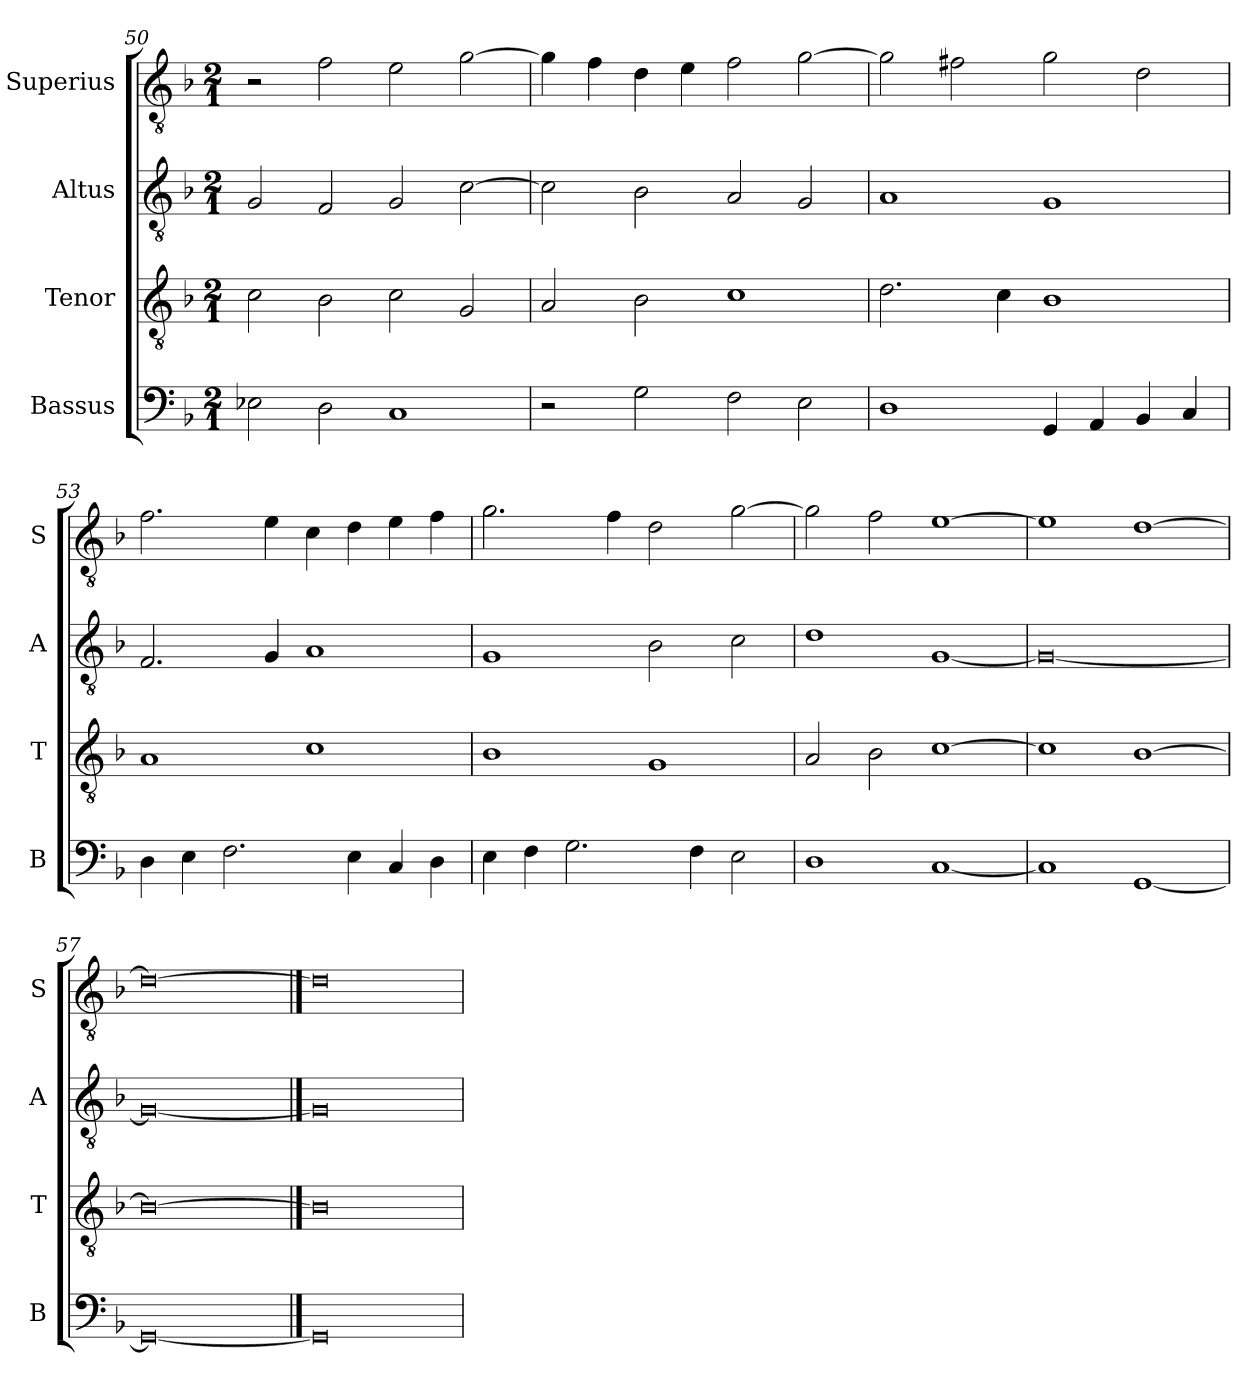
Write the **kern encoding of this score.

**kern	**kern	**kern	**kern
*part4	*part3	*part2	*part1
*staff4	*staff3	*staff2	*staff1
*I"Bassus	*I"Tenor	*I"Altus	*I"Superius
*I'B	*I'T	*I'A	*I'S
*clefF4	*clefGv2	*clefGv2	*clefGv2
*k[b-]	*k[b-]	*k[b-]	*k[b-]
*F:	*F:	*F:	*F:
*M2/1	*M2/1	*M2/1	*M2/1
=50	=50	=50	=50
2E-X	2c	2G	2r
2D	2B-	2F	2f
1C	2c	2G	2e
.	2G	[2c	[2g
=51	=51	=51	=51
2r	2A	2c]	4g]
.	.	.	4f
2G	2B-	2B-	4d
.	.	.	4e
2F	1c	2A	2f
2E	.	2G	[2g
=52	=52	=52	=52
1D	2.d	1A	2g]
.	.	.	2f#X
.	4c	.	.
4GG	1B-	1G	2g
4AA	.	.	.
4BB-	.	.	2d
4C	.	.	.
=53	=53	=53	=53
4D	1A	2.F	2.f
4E	.	.	.
2.F	.	.	.
.	.	4G	4e
.	1c	1A	4c
4E	.	.	4d
4C	.	.	4e
4D	.	.	4f
=54	=54	=54	=54
4E	1B-	1G	2.g
4F	.	.	.
2.G	.	.	.
.	.	.	4f
.	1G	2B-	2d
4F	.	.	.
2E	.	2c	[2g
=55	=55	=55	=55
1D	2A	1d	2g]
.	2B-	.	2f
[1C	[1c	[1G	[1e
=56	=56	=56	=56
1C]	1c]	0G_	1e]
[1GG	[1B-	.	[1d
=57	=57	=57	=57
0GG_	0B-_	0G_	0d_
==58	==58	==58	==58
0GG]	0B-]	0G]	0d]
=	=	=	=
*-	*-	*-	*-
